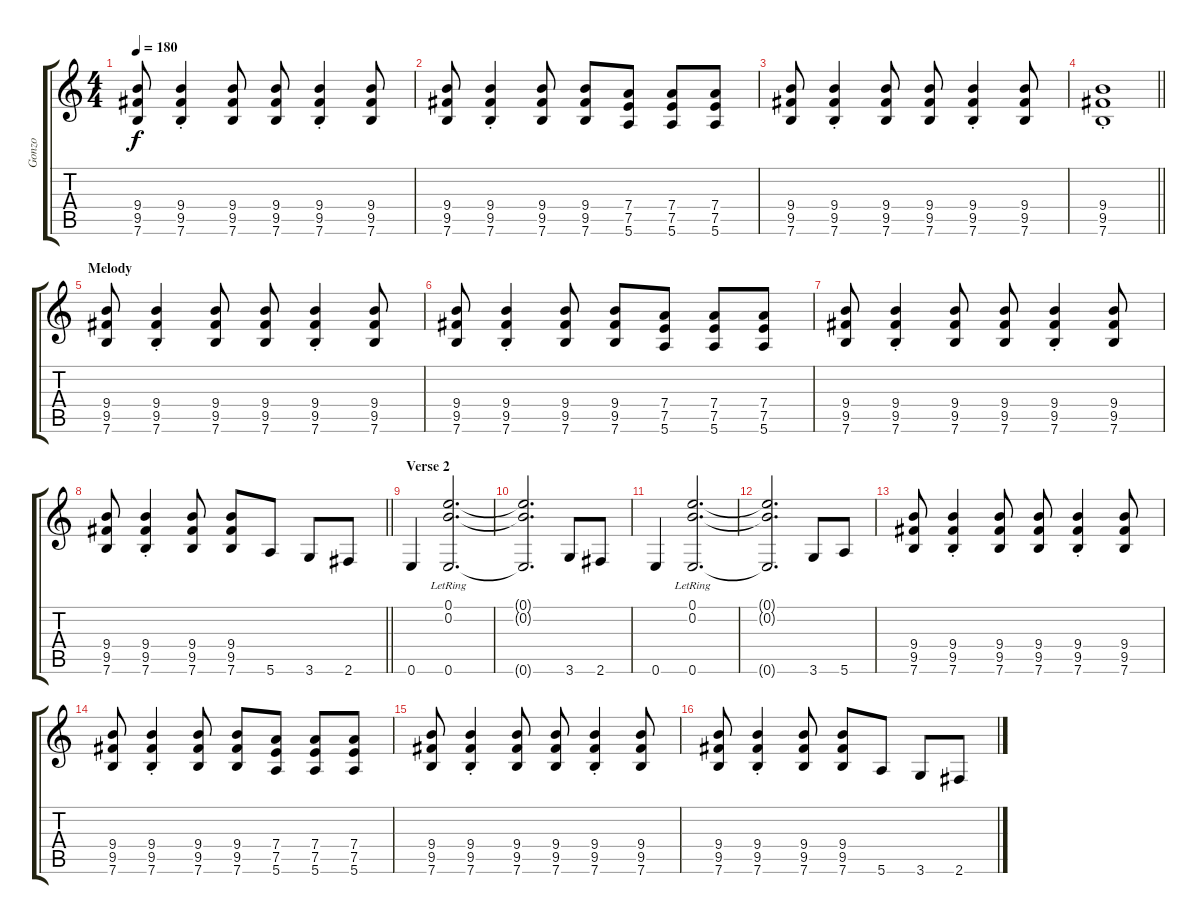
\track ("Gonzo" "Gonzo") {instrument distortionguitar}
\staff {score tabs}
\tuning (E4 B3 G3 D3 A2 E2) {hide}
\ts (4 4)
\tempo 180
\clef g2
\ks c
(9.4 9.5 7.6).8{dy f} (9.4{st} 9.5{st} 7.6{st}).4 (9.4 9.5 7.6).8 (9.4 9.5 7.6).8 (9.4{st} 9.5{st} 7.6{st}).4 (9.4 9.5 7.6).8 |
(9.4 9.5 7.6).8 (9.4{st} 9.5{st} 7.6{st}).4 (9.4 9.5 7.6).8 (9.4 9.5 7.6).8 (7.4 7.5 5.6).8 (7.4 7.5 5.6).8 (7.4 7.5 5.6).8 |
(9.4 9.5 7.6).8 (9.4{st} 9.5{st} 7.6{st}).4 (9.4 9.5 7.6).8 (9.4 9.5 7.6).8 (9.4{st} 9.5{st} 7.6{st}).4 (9.4 9.5 7.6).8 |
\barLineRight lightlight
(9.4{st} 9.5{st} 7.6{st}).1 |
\section ("" "Melody")
(9.4 9.5 7.6).8 (9.4{st} 9.5{st} 7.6{st}).4 (9.4 9.5 7.6).8 (9.4 9.5 7.6).8 (9.4{st} 9.5{st} 7.6{st}).4 (9.4 9.5 7.6).8 |
(9.4 9.5 7.6).8 (9.4{st} 9.5{st} 7.6{st}).4 (9.4 9.5 7.6).8 (9.4 9.5 7.6).8 (7.4 7.5 5.6).8 (7.4 7.5 5.6).8 (7.4 7.5 5.6).8 |
(9.4 9.5 7.6).8 (9.4{st} 9.5{st} 7.6{st}).4 (9.4 9.5 7.6).8 (9.4 9.5 7.6).8 (9.4{st} 9.5{st} 7.6{st}).4 (9.4 9.5 7.6).8 |
\barLineRight lightlight
(9.4 9.5 7.6).8 (9.4{st} 9.5{st} 7.6{st}).4 (9.4 9.5 7.6).8 (9.4 9.5 7.6).8 5.6.8 3.6.8 2.6.8 |
\section ("" "Verse 2")
0.6.4 (0.1{lr} 0.2{lr} 0.6{lr}).2{d} |
(0.1{t} 0.2{t} 0.6{t}).2{d} 3.6.8 2.6.8 |
0.6.4 (0.1{lr} 0.2{lr} 0.6{lr}).2{d} |
(0.1{t} 0.2{t} 0.6{t}).2{d} 3.6.8 5.6.8 |
(9.4 9.5 7.6).8 (9.4{st} 9.5{st} 7.6{st}).4 (9.4 9.5 7.6).8 (9.4 9.5 7.6).8 (9.4{st} 9.5{st} 7.6{st}).4 (9.4 9.5 7.6).8 |
(9.4 9.5 7.6).8 (9.4{st} 9.5{st} 7.6{st}).4 (9.4 9.5 7.6).8 (9.4 9.5 7.6).8 (7.4 7.5 5.6).8 (7.4 7.5 5.6).8 (7.4 7.5 5.6).8 |
(9.4 9.5 7.6).8 (9.4{st} 9.5{st} 7.6{st}).4 (9.4 9.5 7.6).8 (9.4 9.5 7.6).8 (9.4{st} 9.5{st} 7.6{st}).4 (9.4 9.5 7.6).8 |
(9.4 9.5 7.6).8 (9.4{st} 9.5{st} 7.6{st}).4 (9.4 9.5 7.6).8 (9.4 9.5 7.6).8 5.6.8 3.6.8 2.6.8
